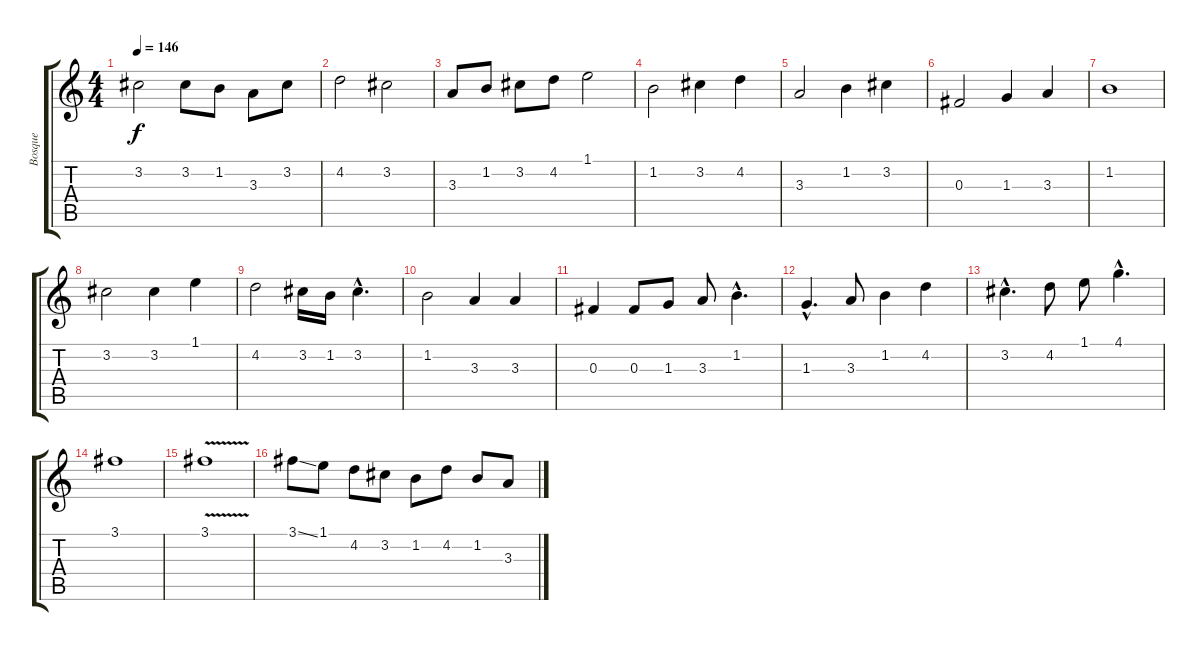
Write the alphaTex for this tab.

\track ("Bosque" "Bosque") {instrument distortionguitar}
\staff {score tabs}
\tuning (Eb4 Bb3 Gb3 Db3 Ab2 Eb2) {hide}
\ts (4 4)
\tempo 146
\clef g2
\ks c
3.2.2{dy f} 3.2.8 1.2.8 3.3.8 3.2.8 |
4.2.2 3.2.2 |
3.3.8 1.2.8 3.2.8 4.2.8 1.1.2 |
1.2.2 3.2.4 4.2.4 |
3.3.2 1.2.4 3.2.4 |
0.3.2 1.3.4 3.3.4 |
1.2.1 |
3.2.2 3.2.4 1.1.4 |
4.2.2 3.2.16 1.2.16 3.2{hac}.4{d} |
1.2.2 3.3.4 3.3.4 |
0.3.4 0.3.8 1.3.8 3.3.8 1.2{hac}.4{d} |
1.3{hac}.4{d} 3.3.8 1.2.4 4.2.4 |
3.2{hac}.4{d} 4.2.8 1.1.8 4.1{hac}.4{d} |
3.1.1 |
3.1{v}.1 |
3.1{ss}.8 1.1.8 4.2.8 3.2.8 1.2.8 4.2.8 1.2.8 3.3.8
